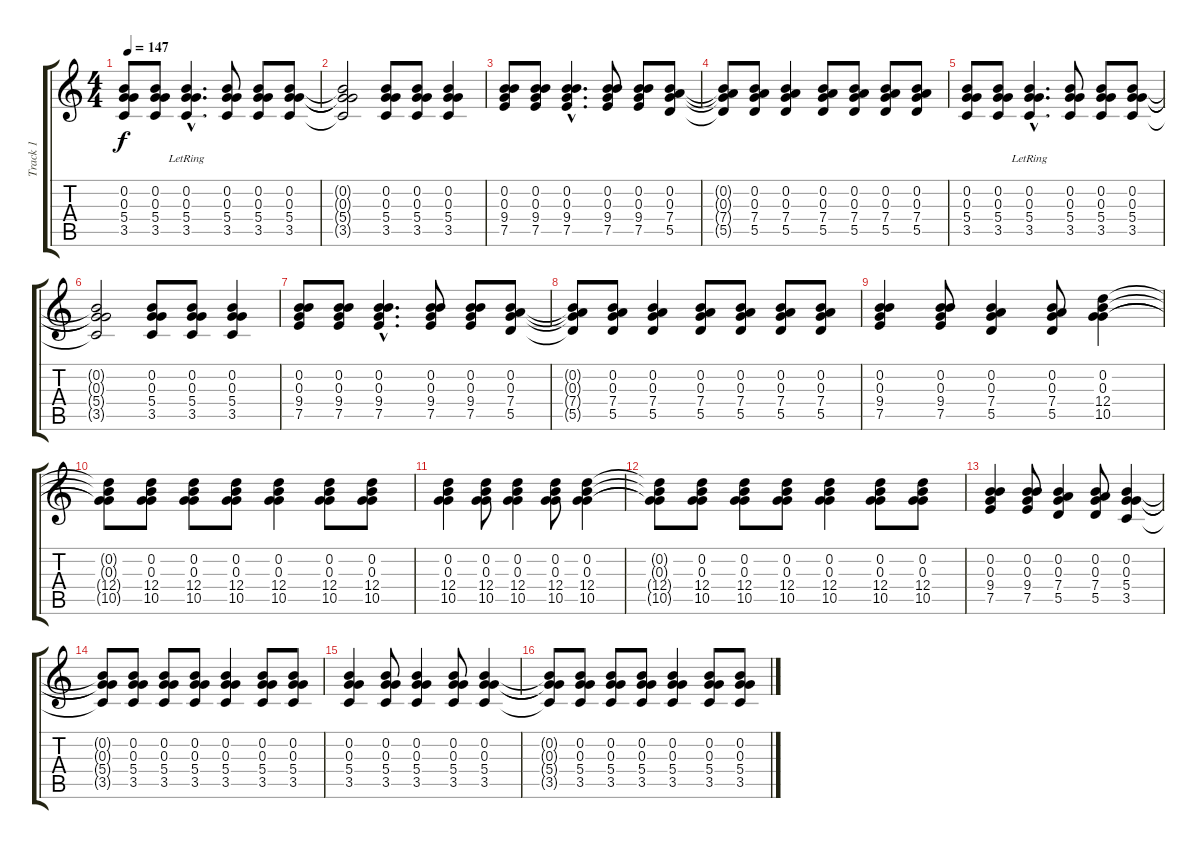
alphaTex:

\track ("Track 1" "Track 1") {instrument acousticguitarnylon}
\staff {score tabs}
\tuning (E4 B3 G3 D3 A2 E2) {hide}
\ts (4 4)
\tempo 147
\clef g2
\ks c
(0.2 0.3 5.4 3.5).8{dy f} (0.2 0.3 5.4 3.5).8 (0.2{hac lr} 0.3{hac lr} 5.4{hac lr} 3.5{lr}).4{d} (0.2 0.3 5.4 3.5).8 (0.2 0.3 5.4 3.5).8 (0.2 0.3 5.4 3.5).8 |
(0.2{t} 0.3{t} 5.4{t} 3.5{t}).2 (0.2 0.3 5.4 3.5).8 (0.2 0.3 5.4 3.5).8 (0.2 0.3 5.4 3.5).4 |
(0.2 0.3 9.4 7.5).8 (0.2 0.3 9.4 7.5).8 (0.2{hac} 0.3{hac} 9.4{hac} 7.5{hac}).4{d} (0.2 0.3 9.4 7.5).8 (0.2 0.3 9.4 7.5).8 (0.2 0.3 7.4 5.5).8 |
(0.2{t} 0.3{t} 7.4{t} 5.5{t}).8 (0.2 0.3 7.4 5.5).8 (0.2 0.3 7.4 5.5).4 (0.2 0.3 7.4 5.5).8 (0.2 0.3 7.4 5.5).8 (0.2 0.3 7.4 5.5).8 (0.2 0.3 7.4 5.5).8 |
(0.2 0.3 5.4 3.5).8 (0.2 0.3 5.4 3.5).8 (0.2{hac lr} 0.3{hac lr} 5.4{hac lr} 3.5{lr}).4{d} (0.2 0.3 5.4 3.5).8 (0.2 0.3 5.4 3.5).8 (0.2 0.3 5.4 3.5).8 |
(0.2{t} 0.3{t} 5.4{t} 3.5{t}).2 (0.2 0.3 5.4 3.5).8 (0.2 0.3 5.4 3.5).8 (0.2 0.3 5.4 3.5).4 |
(0.2 0.3 9.4 7.5).8 (0.2 0.3 9.4 7.5).8 (0.2{hac} 0.3{hac} 9.4{hac} 7.5{hac}).4{d} (0.2 0.3 9.4 7.5).8 (0.2 0.3 9.4 7.5).8 (0.2 0.3 7.4 5.5).8 |
(0.2{t} 0.3{t} 7.4{t} 5.5{t}).8 (0.2 0.3 7.4 5.5).8 (0.2 0.3 7.4 5.5).4 (0.2 0.3 7.4 5.5).8 (0.2 0.3 7.4 5.5).8 (0.2 0.3 7.4 5.5).8 (0.2 0.3 7.4 5.5).8 |
(0.2 0.3 9.4 7.5).4 (0.2 0.3 9.4 7.5).8 (0.2 0.3 7.4 5.5).4 (0.2 0.3 7.4 5.5).8 (0.2 0.3 12.4 10.5).4 |
(0.2{t} 0.3{t} 12.4{t} 10.5{t}).8 (0.2 0.3 12.4 10.5).8 (0.2 0.3 12.4 10.5).8 (0.2 0.3 12.4 10.5).8 (0.2 0.3 12.4 10.5).4 (0.2 0.3 12.4 10.5).8 (0.2 0.3 12.4 10.5).8 |
(0.2 0.3 12.4 10.5).4 (0.2 0.3 12.4 10.5).8 (0.2 0.3 12.4 10.5).4 (0.2 0.3 12.4 10.5).8 (0.2 0.3 12.4 10.5).4 |
(0.2{t} 0.3{t} 12.4{t} 10.5{t}).8 (0.2 0.3 12.4 10.5).8 (0.2 0.3 12.4 10.5).8 (0.2 0.3 12.4 10.5).8 (0.2 0.3 12.4 10.5).4 (0.2 0.3 12.4 10.5).8 (0.2 0.3 12.4 10.5).8 |
(0.2 0.3 9.4 7.5).4 (0.2 0.3 9.4 7.5).8 (0.2 0.3 7.4 5.5).4 (0.2 0.3 7.4 5.5).8 (0.2 0.3 5.4 3.5).4 |
(0.2{t} 0.3{t} 5.4{t} 3.5{t}).8 (0.2 0.3 5.4 3.5).8 (0.2 0.3 5.4 3.5).8 (0.2 0.3 5.4 3.5).8 (0.2 0.3 5.4 3.5).4 (0.2 0.3 5.4 3.5).8 (0.2 0.3 5.4 3.5).8 |
(0.2 0.3 5.4 3.5).4 (0.2 0.3 5.4 3.5).8 (0.2 0.3 5.4 3.5).4 (0.2 0.3 5.4 3.5).8 (0.2 0.3 5.4 3.5).4 |
(0.2{t} 0.3{t} 5.4{t} 3.5{t}).8 (0.2 0.3 5.4 3.5).8 (0.2 0.3 5.4 3.5).8 (0.2 0.3 5.4 3.5).8 (0.2 0.3 5.4 3.5).4 (0.2 0.3 5.4 3.5).8 (0.2 0.3 5.4 3.5).8
